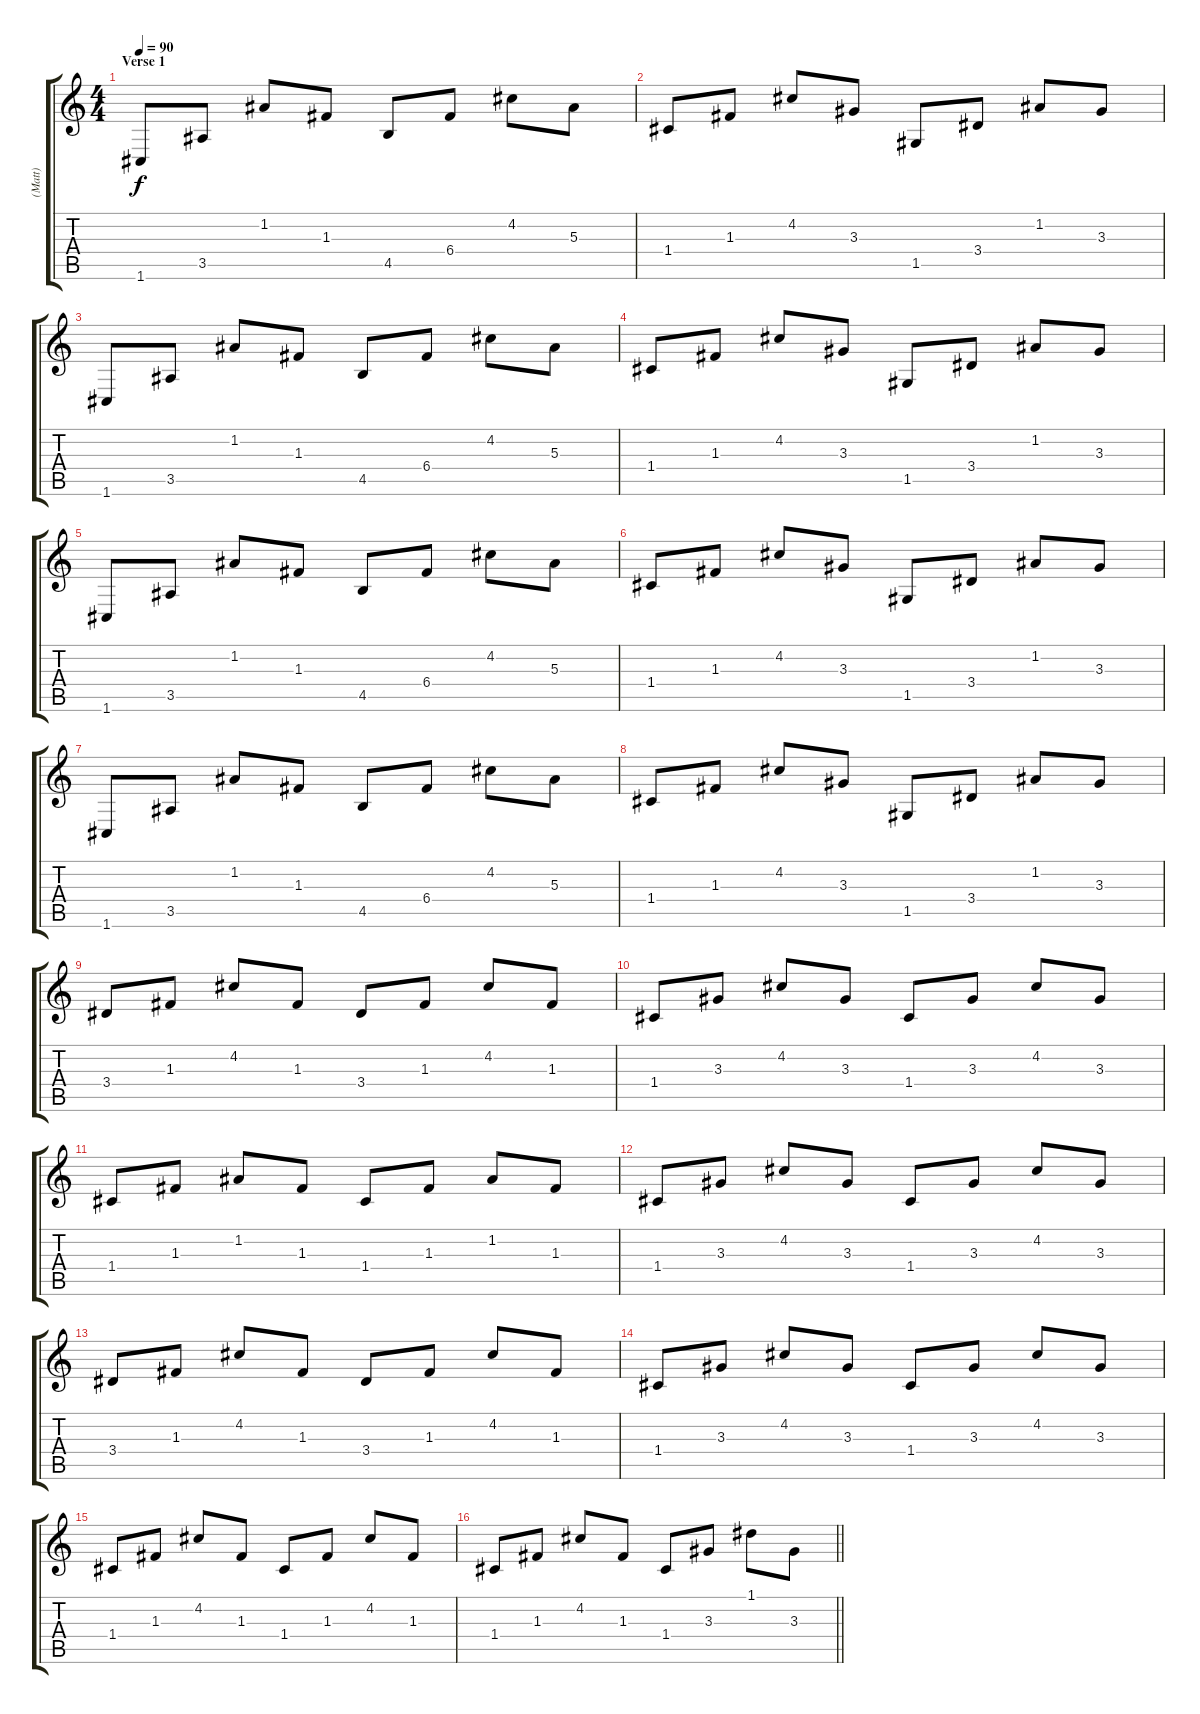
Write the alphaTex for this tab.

\track ("(Matt)" "(Matt)") {instrument acousticguitarsteel}
\staff {score tabs}
\tuning (D4 A3 F3 C3 G2 C2) {hide}
\ts (4 4)
\section ("" "Verse 1")
\tempo 90
\clef g2
\ks c
1.6.8{dy f instrument acousticguitarsteel} 3.5.8 1.2.8 1.3.8 4.5.8 6.4.8 4.2.8 5.3.8 |
1.4.8 1.3.8 4.2.8 3.3.8 1.5.8 3.4.8 1.2.8 3.3.8 |
1.6.8 3.5.8 1.2.8 1.3.8 4.5.8 6.4.8 4.2.8 5.3.8 |
1.4.8 1.3.8 4.2.8 3.3.8 1.5.8 3.4.8 1.2.8 3.3.8 |
1.6.8 3.5.8 1.2.8 1.3.8 4.5.8 6.4.8 4.2.8 5.3.8 |
1.4.8 1.3.8 4.2.8 3.3.8 1.5.8 3.4.8 1.2.8 3.3.8 |
1.6.8 3.5.8 1.2.8 1.3.8 4.5.8 6.4.8 4.2.8 5.3.8 |
1.4.8 1.3.8 4.2.8 3.3.8 1.5.8 3.4.8 1.2.8 3.3.8 |
3.4.8 1.3.8 4.2.8 1.3.8 3.4.8 1.3.8 4.2.8 1.3.8 |
1.4.8 3.3.8 4.2.8 3.3.8 1.4.8 3.3.8 4.2.8 3.3.8 |
1.4.8 1.3.8 1.2.8 1.3.8 1.4.8 1.3.8 1.2.8 1.3.8 |
1.4.8 3.3.8 4.2.8 3.3.8 1.4.8 3.3.8 4.2.8 3.3.8 |
3.4.8 1.3.8 4.2.8 1.3.8 3.4.8 1.3.8 4.2.8 1.3.8 |
1.4.8 3.3.8 4.2.8 3.3.8 1.4.8 3.3.8 4.2.8 3.3.8 |
1.4.8 1.3.8 4.2.8 1.3.8 1.4.8 1.3.8 4.2.8 1.3.8 |
\barLineRight lightlight
1.4.8 1.3.8 4.2.8 1.3.8 1.4.8 3.3.8 1.1.8 3.3.8
